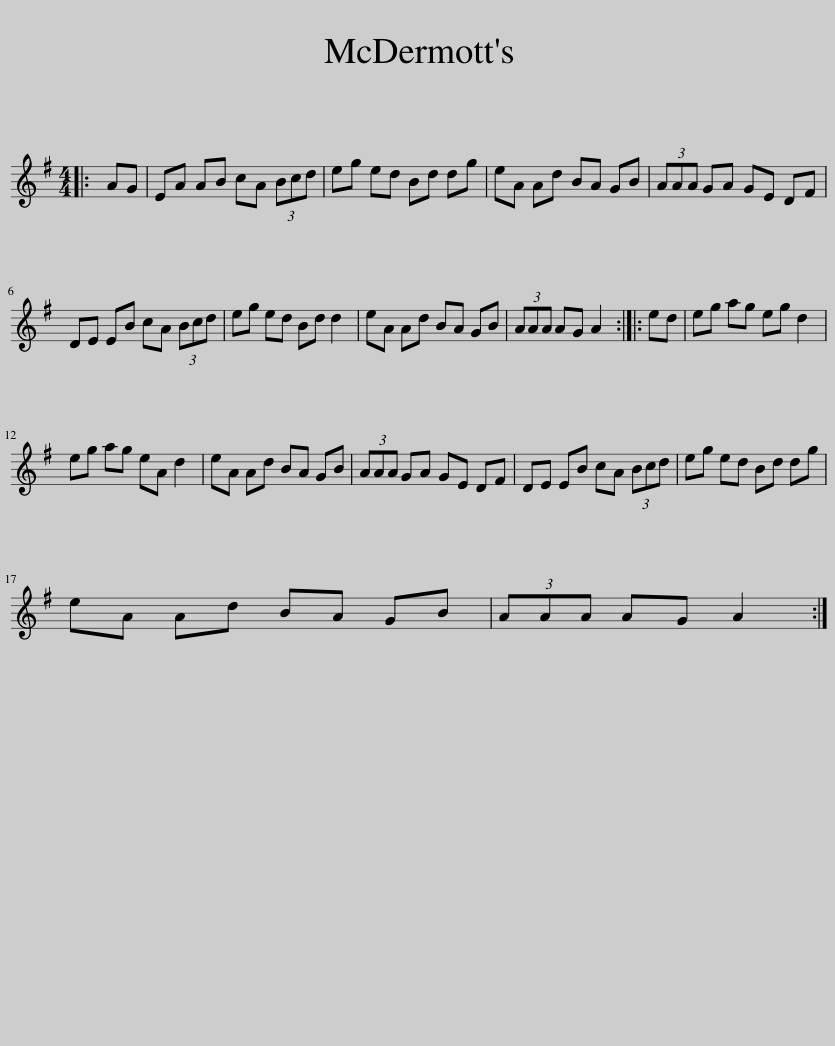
X:1
L:1/8
M:4/4
I:linebreak $
K:G
V:1 treble
V:1
|: AG | EA AB cA (3Bcd | eg ed Bd dg | eA Ad BA GB | (3AAA GA GE DF |$ %5
 DE EB cA (3Bcd | eg ed Bd d2 | eA Ad BA GB | (3AAA AG A2 :: ed | %10
 eg ag eg d2 |$ eg ag eA d2 | eA Ad BA GB | (3AAA GA GE DF | DE EB cA (3Bcd | %15
 eg ed Bd dg |$ eA Ad BA GB | (3AAA AG A2 :| %18
